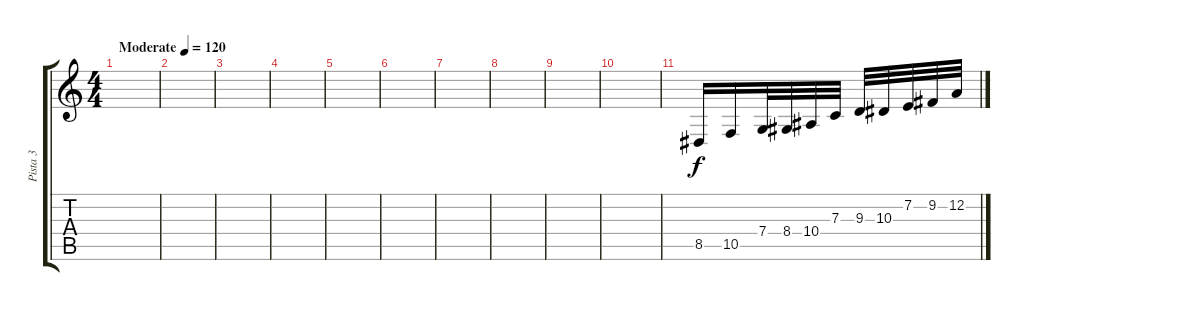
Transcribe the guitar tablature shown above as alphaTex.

\track ("Pista 3" "Pista 3") {instrument synthbrass2}
\staff {score tabs}
\tuning (D4 A3 F3 C3 G2 D2) {hide}
\ts (4 4)
\tempo (120 "Moderate")
\clef g2
\ks c
|
|
|
|
|
|
|
|
|
|
8.5.16 10.5.16 7.4.32 8.4.32 10.4.32 7.3.32 9.3.32 10.3.32 7.2.32 9.2.32 12.2.32
